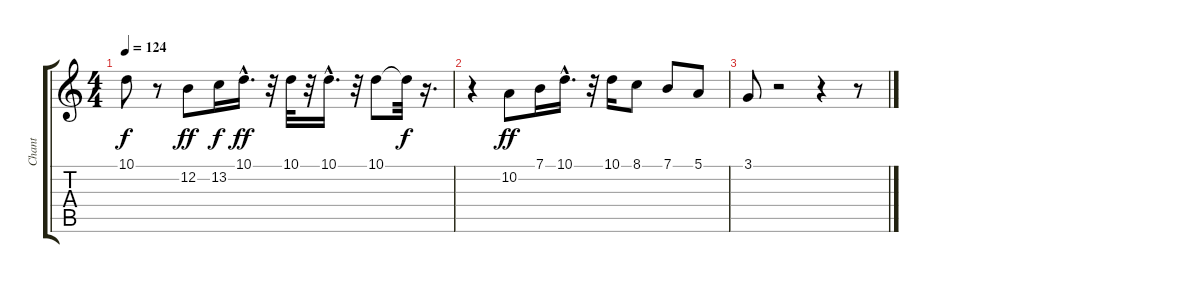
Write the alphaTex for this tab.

\track ("Chant" "Chant") {instrument sopranosax}
\staff {score tabs}
\tuning (E4 B3 G3 D3 A2 E2) {hide}
\ts (4 4)
\tempo 124
\clef g2
\ks c
10.1.8{dy f} r.8 12.2.8{dy ff} 13.2.16{dy f} 10.1{hac}.16{d dy ff} r.32 10.1.32 r.32 10.1{hac}.16{d} r.32 10.1.8 10.1{t}.32{dy f} r.16{d} |
r.4 10.2.8{dy ff} 7.1.16 10.1{hac}.16{d} r.32 10.1.16 8.1.8 7.1.8 5.1.8 |
3.1.8 r.2 r.4 r.8
